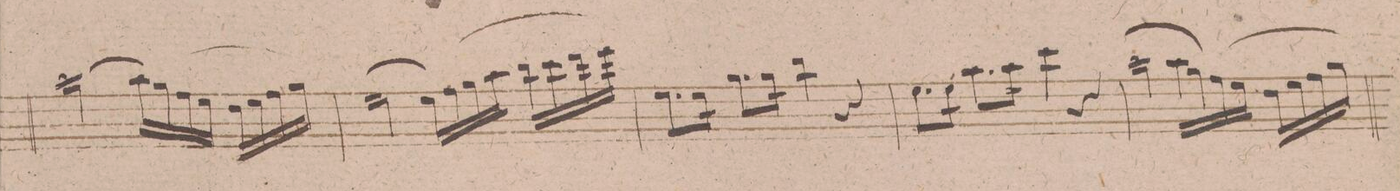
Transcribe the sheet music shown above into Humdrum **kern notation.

**kern	**dynam
*I"Violino 1mo	*
*clefG2	*
*k[f#c#g#d#]	*
*met(c)	*
*M4/4	*
[2aa\	.
16aa\LL]	.
16gg#\	.
(>16ff#\	.
16ee\JJ	.
16dd#\LL	.
16ee\	.
16ff#\	.
16gg#\JJ)	.
=18	=18
[2ee\	.
16ee\LL]	.
16ff#\	.
(>16gg#\	.
16aa\JJ	.
16bb\LL	.
16ccc#\	.
16ddd#\	.
16eee\JJ)	.
=19	=19
8.ee\L	.
16ee\Jk	.
8.gg#\L	.
16gg#\Jk	.
4bb\	.
4r	.
=20	=20
8.ee\L	.
16ee\Jk	.
8.aa\L	.
16aa\Jk	.
4ccc#\	.
4r	.
=21	=21
(>2aa\	.
16aa\LL	.
16gg#\)	.
(>16ff#\	.
16ee\JJ	.
16dd#\LL	.
16ee\	.
16ff#\	.
16gg#\JJ)	.
=22	=22
*-	*-
